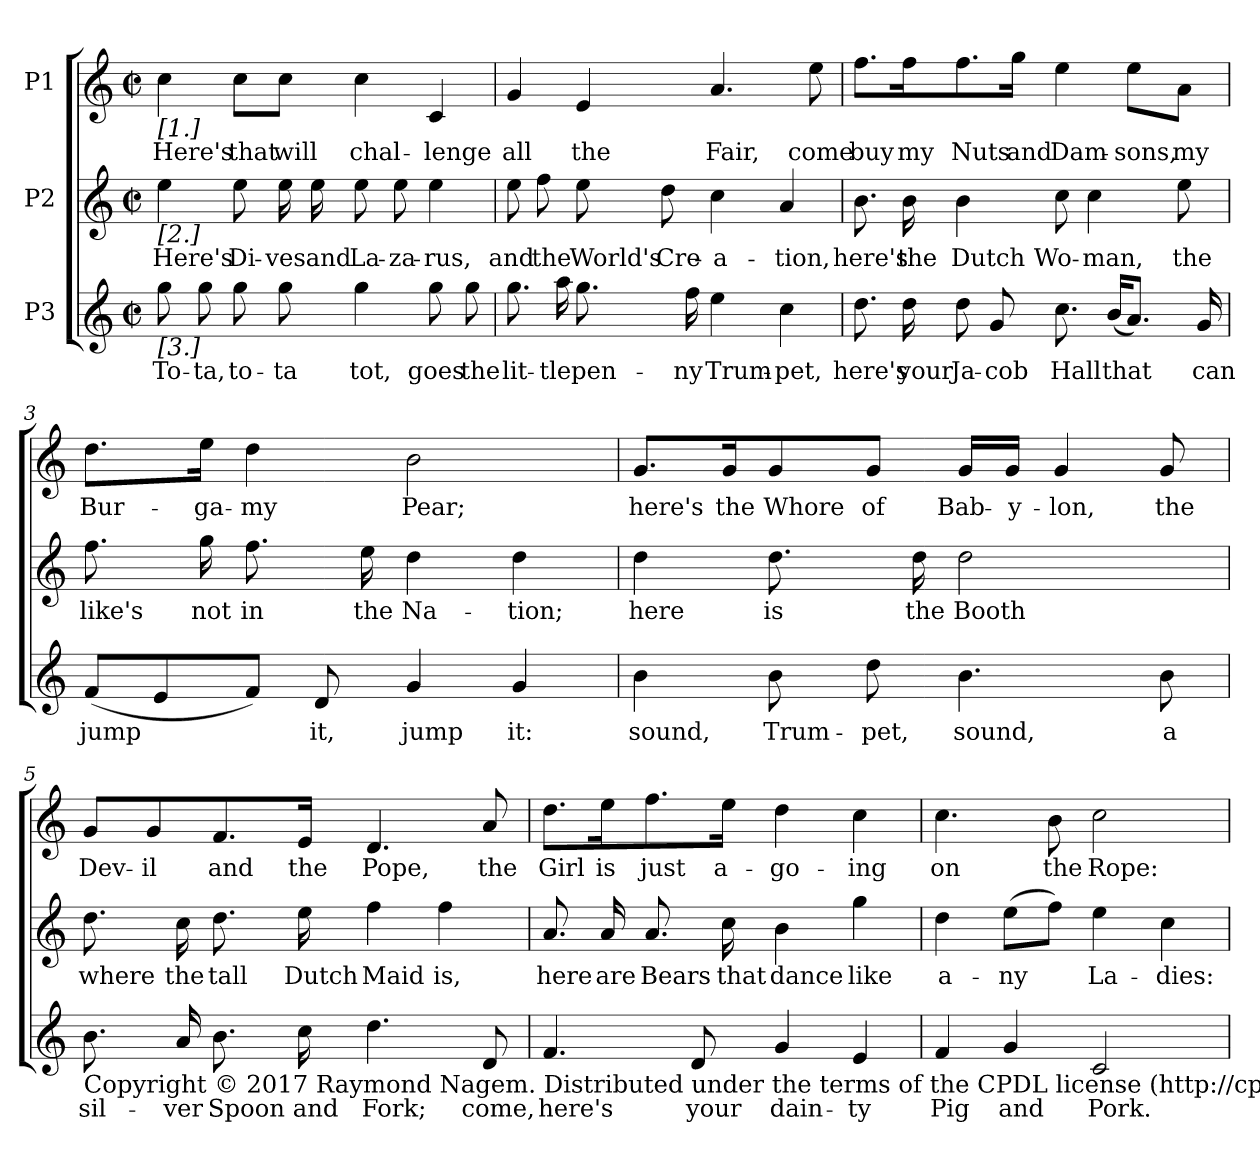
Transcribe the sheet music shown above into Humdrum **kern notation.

**kern	**text	**kern	**text	**kern	**text
*part3	*part3	*part2	*part2	*part1	*part1
*staff3	*staff3	*staff2	*staff2	*staff1	*staff1
*I"P3	*	*I"P2	*	*I"P1	*
*clefG2	*	*clefG2	*	*clefG2	*
*	*	*ITrd7c12	*	*	*
*k[]	*	*k[]	*	*k[]	*
*C:	*	*C:	*	*C:	*
*M2/2	*	*M2/2	*	*M2/2	*
*met(c|)	*	*met(c|)	*	*met(c|)	*
=	=	=	=	=	=
!	!	!	!	!LO:TX:b:t=[1.]	!
!	!	!LO:TX:b:t=[2.]	!	!	!
!LO:TX:b:t=[3.]	!	!	!	!	!
!	!LO:LY:b	!	!LO:LY:b	!	!LO:LY:b
8gg\	To-	4e\	Here's	4cc\	Here's
!	!LO:LY:b	!	!	!	!
8gg\	-ta,	.	.	.	.
!	!LO:LY:b	!	!LO:LY:b	!	!LO:LY:b
8gg\	to-	8e\	Di-	8cc\L	that
!	!LO:LY:b	!	!LO:LY:b	!	!LO:LY:b
8gg\	-ta	16e\	-ves	8cc\J	will
!	!	!	!LO:LY:b	!	!
.	.	16e\	and	.	.
!	!LO:LY:b	!	!LO:LY:b	!	!LO:LY:b
4gg\	tot,	8e\	La-	4cc\	chal-
!	!	!	!LO:LY:b	!	!
.	.	8e\	-za-	.	.
!	!LO:LY:b	!	!LO:LY:b	!	!LO:LY:b
8gg\	goes	4e\	-rus,	4c/	-lenge
!	!LO:LY:b	!	!	!	!
8gg\	the	.	.	.	.
=1	=1	=1	=1	=1	=1
!	!LO:LY:b	!	!LO:LY:b	!	!LO:LY:b
8.gg\	lit-	8e\	and	4g/	all
!	!	!	!LO:LY:b	!	!
.	.	8f\	the	.	.
!	!LO:LY:b	!	!	!	!
16aa\	-tle	.	.	.	.
!	!LO:LY:b	!	!LO:LY:b	!	!LO:LY:b
8.gg\	pen-	8e\	World's	4e/	the
!	!	!	!LO:LY:b	!	!
.	.	8d\	Cre-	.	.
!	!LO:LY:b	!	!	!	!
16ff\	-ny	.	.	.	.
!	!LO:LY:b	!	!LO:LY:b	!	!LO:LY:b
4ee\	Trum-	4c\	-a-	4.a/	Fair,
!	!LO:LY:b	!	!LO:LY:b	!	!
4cc\	-pet,	4A/	-tion,	.	.
!	!	!	!	!	!LO:LY:b
.	.	.	.	8ee\	come
!!LO:LB:g=z
=2	=2	=2	=2	=2	=2
!	!LO:LY:b	!	!LO:LY:b	!	!LO:LY:b
8.dd\	here's	8.B\	here's	8.ff\L	buy
!	!LO:LY:b	!	!LO:LY:b	!	!LO:LY:b
16dd\	your	16B\	the	16ff\K	my
!	!LO:LY:b	!	!LO:LY:b	!	!LO:LY:b
8dd\	Ja-	4B\	Dutch	8.ff\	Nuts
!	!LO:LY:b	!	!	!	!
8g/	-cob	.	.	.	.
!	!	!	!	!	!LO:LY:b
.	.	.	.	16gg\Jk	and
!	!LO:LY:b	!	!LO:LY:b	!	!LO:LY:b
8.cc\	Hall	8c\	Wo-	4ee\	Dam-
!	!	!	!LO:LY:b	!	!
.	.	4c\	-man,	.	.
!	!LO:LY:b	!	!	!	!
(<16b/KL	that	.	.	.	.
!	!	!	!	!	!LO:LY:b
8.a/J)	.	.	.	8ee\L	-sons,
!	!	!	!LO:LY:b	!	!LO:LY:b
.	.	8e\	the	8a\J	my
!	!LO:LY:b	!	!	!	!
16g/	can	.	.	.	.
=3	=3	=3	=3	=3	=3
!	!LO:LY:b	!	!LO:LY:b	!	!LO:LY:b
(<8f/L	jump	8.f\	like's	8.dd\L	Bur-
8e/	.	.	.	.	.
!	!	!	!LO:LY:b	!	!LO:LY:b
.	.	16g\	not	16ee\Jk	-ga-
!	!	!	!LO:LY:b	!	!LO:LY:b
8f/J)	.	8.f\	in	4dd\	-my
!	!LO:LY:b	!	!	!	!
8d/	it,	.	.	.	.
!	!	!	!LO:LY:b	!	!
.	.	16e\	the	.	.
!	!LO:LY:b	!	!LO:LY:b	!	!LO:LY:b
4g/	jump	4d\	Na-	2b\	Pear;
!	!LO:LY:b	!	!LO:LY:b	!	!
4g/	it:	4d\	-tion;	.	.
=4	=4	=4	=4	=4	=4
!	!LO:LY:b	!	!LO:LY:b	!	!LO:LY:b
4b\	sound,	4d\	here	8.g/L	here's
!	!	!	!	!	!LO:LY:b
.	.	.	.	16g/K	the
!	!LO:LY:b	!	!LO:LY:b	!	!LO:LY:b
8b\	Trum-	8.d\	is	8g/	Whore
!	!LO:LY:b	!	!	!	!LO:LY:b
8dd\	-pet,	.	.	8g/J	of
!	!	!	!LO:LY:b	!	!
.	.	16d\	the	.	.
!	!LO:LY:b	!	!LO:LY:b	!	!LO:LY:b
4.b\	sound,	2d\	Booth	16g/LL	Bab-
!	!	!	!	!	!LO:LY:b
.	.	.	.	16g/JJ	-y-
!	!	!	!	!	!LO:LY:b
.	.	.	.	4g/	-lon,
!	!LO:LY:b	!	!	!	!LO:LY:b
8b\	a	.	.	8g/	the
!!LO:LB:g=z
=5	=5	=5	=5	=5	=5
!LO:TX:b:t=Copyright © 2017 Raymond Nagem. Distributed under the terms of the CPDL license (http&colon;//cpdl.org).	!	!	!	!	!
!	!LO:LY:b	!	!LO:LY:b	!	!LO:LY:b
8.b\	sil-	8.d\	where	8g/L	Dev-
!	!	!	!	!	!LO:LY:b
.	.	.	.	8g/	-il
!	!LO:LY:b	!	!LO:LY:b	!	!
16a/	-ver	16c\	the	.	.
!	!LO:LY:b	!	!LO:LY:b	!	!LO:LY:b
8.b\	Spoon	8.d\	tall	8.f/	and
!	!LO:LY:b	!	!LO:LY:b	!	!LO:LY:b
16cc\	and	16e\	Dutch	16e/Jk	the
!	!LO:LY:b	!	!LO:LY:b	!	!LO:LY:b
4.dd\	Fork;	4f\	Maid	4.d/	Pope,
!	!	!	!LO:LY:b	!	!
.	.	4f\	is,	.	.
!	!LO:LY:b	!	!	!	!LO:LY:b
8d/	come,	.	.	8a/	the
=6	=6	=6	=6	=6	=6
!	!LO:LY:b	!	!LO:LY:b	!	!LO:LY:b
4.f/	here's	8.A/	here	8.dd\L	Girl
!	!	!	!LO:LY:b	!	!LO:LY:b
.	.	16A/	are	16ee\K	is
!	!	!	!LO:LY:b	!	!LO:LY:b
.	.	8.A/	Bears	8.ff\	just
!	!LO:LY:b	!	!	!	!
8d/	your	.	.	.	.
!	!	!	!LO:LY:b	!	!LO:LY:b
.	.	16c\	that	16ee\Jk	a-
!	!LO:LY:b	!	!LO:LY:b	!	!LO:LY:b
4g/	dain-	4B\	dance	4dd\	-go-
!	!LO:LY:b	!	!LO:LY:b	!	!LO:LY:b
4e/	-ty	4g\	like	4cc\	-ing
=7	=7	=7	=7	=7	=7
!	!LO:LY:b	!	!LO:LY:b	!	!LO:LY:b
4f/	Pig	4d\	a-	4.cc\	on
!	!LO:LY:b	!	!LO:LY:b	!	!
4g/	and	(>8e\L	-ny	.	.
!	!	!	!	!	!LO:LY:b
.	.	8f\J)	.	8b\	the
!	!LO:LY:b	!	!LO:LY:b	!	!LO:LY:b
2c/	Pork.	4e\	La-	2cc\	Rope:
!	!	!	!LO:LY:b	!	!
.	.	4c\	-dies:	.	.
=	=	=	=	=	=
*-	*-	*-	*-	*-	*-
